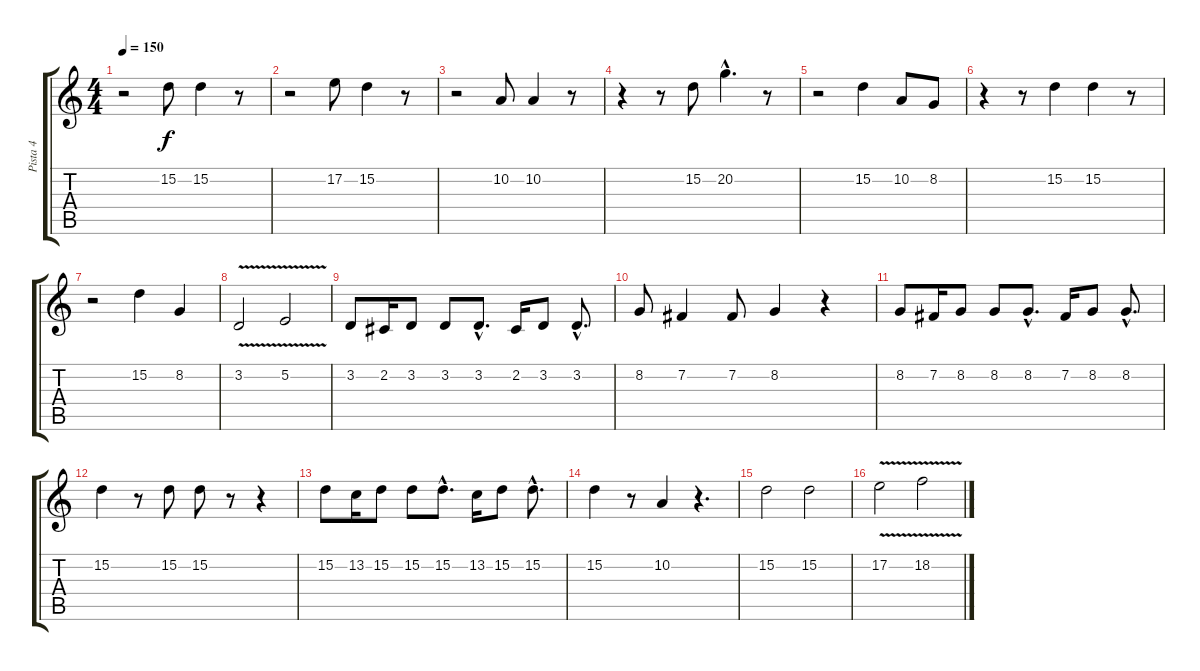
\track ("Pista 4" "Pista 4") {instrument lead2sawtooth}
\staff {score tabs}
\tuning (E4 B3 G3 D3 A2 E2) {hide}
\ts (4 4)
\tempo 150
\clef g2
\ks c
r.2{dy f volume 16} 15.2.8 15.2.4 r.8 |
r.2 17.2.8 15.2.4 r.8 |
r.2 10.2.8 10.2.4 r.8 |
r.4 r.8 15.2.8 20.2{hac}.4{d} r.8 |
r.2 15.2.4 10.2.8 8.2.8 |
r.4 r.8 15.2.4 15.2.4 r.8 |
r.2 15.2.4 8.2.4 |
3.2{v}.2 5.2{v}.2 |
3.2.8 2.2.16 3.2.8 3.2.8 3.2{hac}.8{d} 2.2.16 3.2.8 3.2{hac}.8{d} |
8.2.8 7.2.4 7.2.8 8.2.4 r.4 |
8.2.8 7.2.16 8.2.8 8.2.8 8.2{hac}.8{d} 7.2.16 8.2.8 8.2{hac}.8{d} |
15.2.4 r.8 15.2.8 15.2.8 r.8 r.4 |
15.2.8 13.2.16 15.2.8 15.2.8 15.2{hac}.8{d} 13.2.16 15.2.8 15.2{hac}.8{d} |
15.2.4 r.8 10.2.4 r.4{d} |
15.2.2 15.2.2 |
17.2{v}.2 18.2{v}.2
